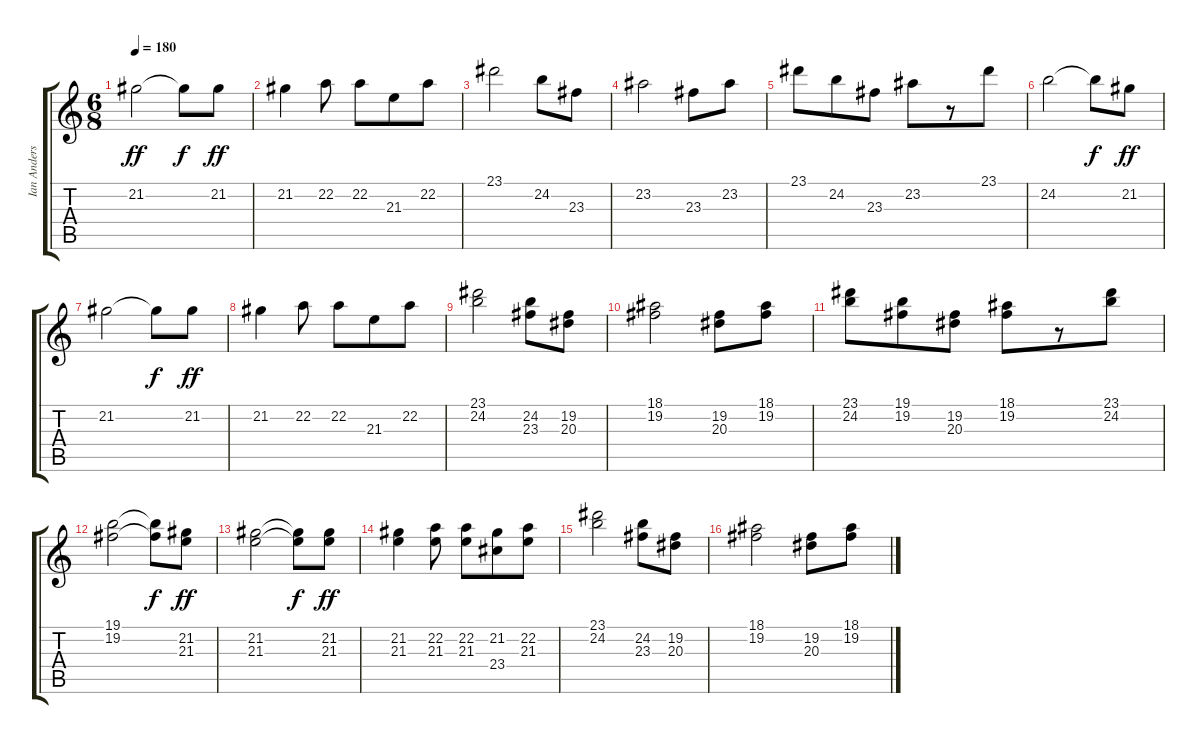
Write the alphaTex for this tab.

\track ("Ian Anderson - flute" "Ian Anders") {instrument flute}
\staff {score tabs}
\tuning (E4 B3 G3 D3 A2 E2) {hide}
\ts (6 8)
\tempo 180
\clef g2
\ks c
21.2.2{dy ff} 21.2{t}.8{dy f} 21.2.8{dy ff} |
21.2.4 22.2.8 22.2.8 21.3.8 22.2.8 |
23.1.2 24.2.8 23.3.8 |
23.2.2 23.3.8 23.2.8 |
23.1.8 24.2.8 23.3.8 23.2.8 r.8 23.1.8 |
24.2.2 24.2{t}.8{dy f} 21.2.8{dy ff} |
21.2.2 21.2{t}.8{dy f} 21.2.8{dy ff} |
21.2.4 22.2.8 22.2.8 21.3.8 22.2.8 |
(23.1 24.2).2 (24.2 23.3).8 (19.2 20.3).8 |
(18.1 19.2).2 (19.2 20.3).8 (18.1 19.2).8 |
(23.1 24.2).8 (19.1 19.2).8 (19.2 20.3).8 (18.1 19.2).8 r.8 (23.1 24.2).8 |
(19.1 19.2).2 (19.1{t} 19.2{t}).8{dy f} (21.2 21.3).8{dy ff} |
(21.2 21.3).2 (21.2{t} 21.3{t}).8{dy f} (21.2 21.3).8{dy ff} |
(21.2 21.3).4 (22.2 21.3).8 (22.2 21.3).8 (21.2 23.4).8 (22.2 21.3).8 |
(23.1 24.2).2 (24.2 23.3).8 (19.2 20.3).8 |
(18.1 19.2).2 (19.2 20.3).8 (18.1 19.2).8
